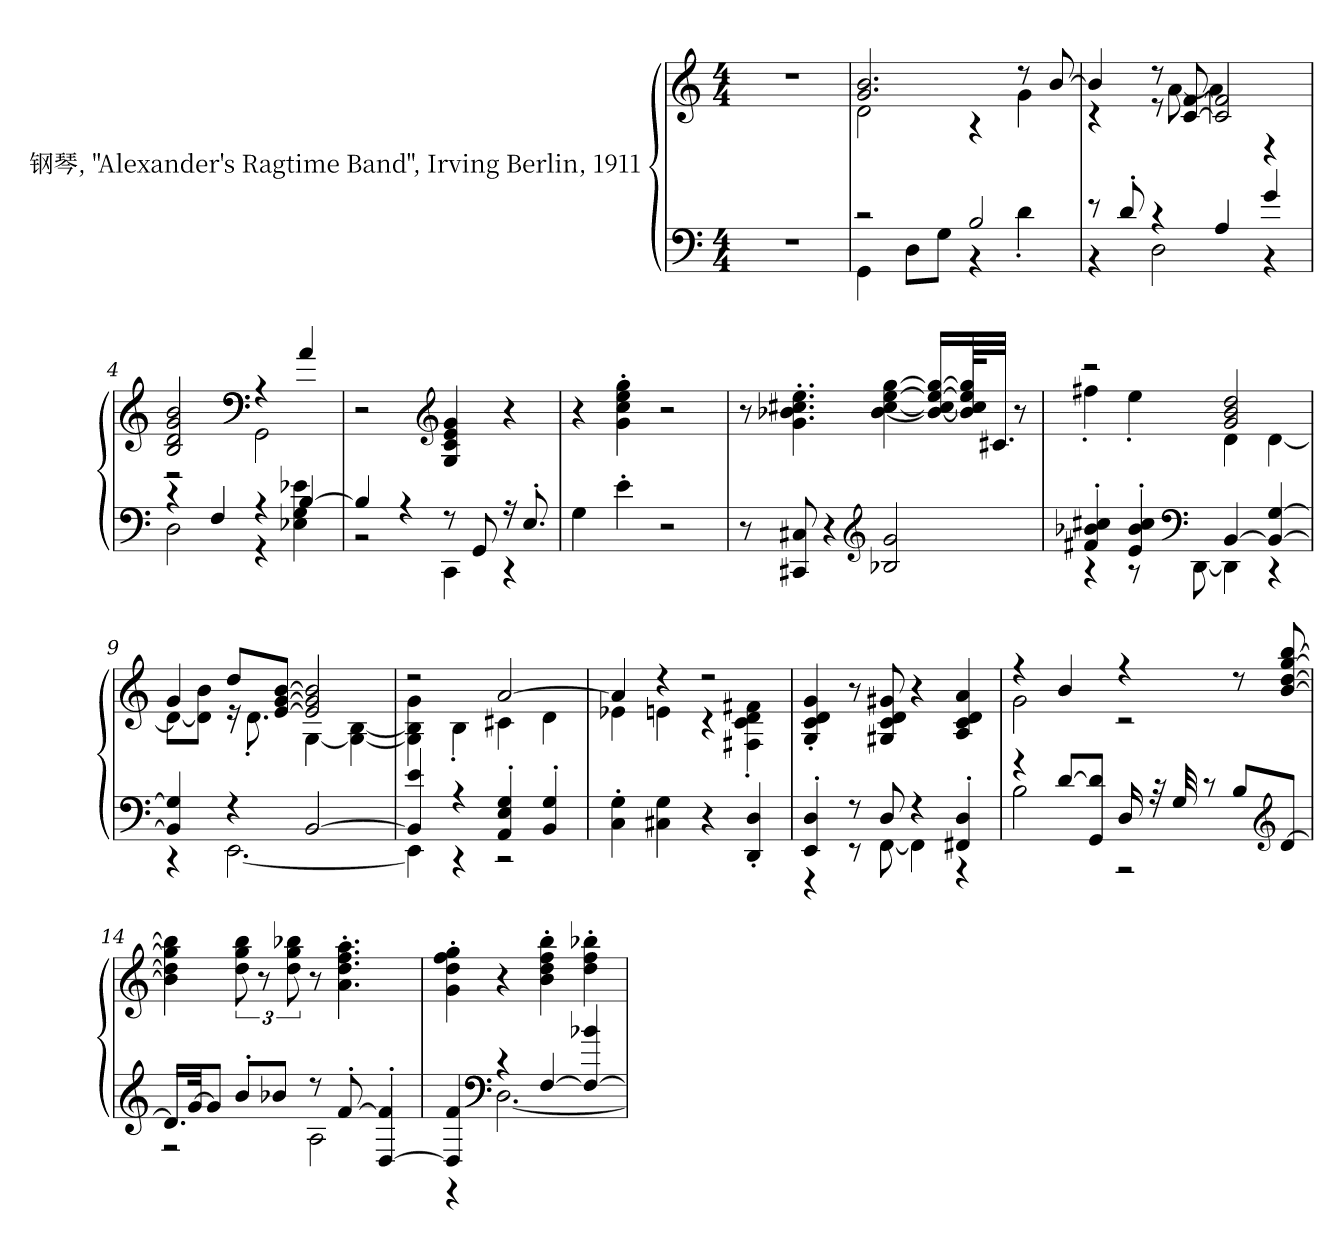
**kern	**kern
*part1	*part1
*staff2	*staff1
*I"钢琴, &quot;Alexander's Ragtime Band&quot;, Irving Berlin, 1911	*
*clefF4	*clefG2
*k[]	*k[]
*M4/4	*M4/4
*MM190	*MM190
=1	=1
1r	1r
=2	=2
*^	*^
2r	4GG\	2.g/ 2.b/	2d\
.	8D\L	.	.
.	8G\J	.	.
2B/	4r	.	4r
.	4d'\	8r	4g\
.	.	[8b/	.
=3	=3	=3	=3
8r	4r	4b/]	4r
8d'/	.	.	.
4r	2D\	8r	8r
.	.	[8c/ [8f/	[8a\
4A/	.	2c/] 2f/]	4a\]
4g/	4r	.	4r
=4	=4	=4	=4
4r	2D\	2B/ 2d/ 2g/ 2b/	2r
4F/	.	.	.
*	*	*clefF4	*
4r	4r	4r	2GG\
[4B/	4E-X\ 4G\ 4e-X\	4a/	.
*	*	*v	*v
=5	=5	=5
4B/]	2r	2r
4r	.	.
*	*	*clefG2
8r	4CC\	4G/ 4c/ 4e/ 4g/
8GG/	.	.
16r	4r	4r
8.E'/	.	.
*v	*v	*
=6	=6
4G\	4r
4e'\	4g\' 4cc\' 4ee\' 4gg\'
2r	2r
!!LO:LB:g=z
=7	=7
8r	8r
8CC#X/ 8C#X/	4.g\' 4.b-X\' 4.cc#X\' 4.ee\'
4r	.
*clefG2	*
2B-X/ 2g/	[4b-\ [4cc#\ [4ee\ [4gg\
.	16b-/_ 16cc#/_ 16ee/_ 16gg/_LL
.	64b-/] 64cc#/] 64ee/] 64gg/]KL
.	32.c#X/JJJ
.	8r
=8	=8
*^	*^
4f#X/' 4b-X/' 4cc#X/'	4r	2r	4ff#X'\
4e/' 4b-/' 4cc#/'	8r	.	4ee'\
*clefF4	*	*	*
.	[8DD\	.	.
[4BB/	4DD\]	2g/ 2b/ 2dd/	4d\
4BB/_ [4G/	4r	.	[4d\
=9	=9	=9	=9
4BB/] 4G/]	4r	4g/	8d\L_
.	.	.	8d\] 8b\J
4r	[2.EE\	8dd/L	16r
.	.	.	8.d'\
.	.	[8e/ [8g/ [8b/J	.
[2BB/	.	2e/] 2g/] 2b/]	[4G\
.	.	.	4G\_ [4B\
=10	=10	=10	=10
4BB/] 4e/	4EE\]	2r	4G\] 4B\] 4g\
4r	4r	.	4B'\
4AA/' 4E/' 4G/'	2r	[2a/	4c#X\
4BB/' 4G/'	.	.	4d\
*v	*v	*	*
!!LO:LB:g=z	!!
=11	=11	=11
4C\' 4G\'	4a/]	4e-X\
4C#X\ 4G\	4r	4en\
4r	2r	4r
4DD/' 4D/'	.	4F#X\' 4c\' 4d\' 4f#X\'
*	*v	*v
=12	=12
*^	*
4EE/' 4D/'	4r	4G/' 4c/' 4d/' 4g/'
8r	8r	8r
8D/	[8FF\	8G#X/ 8c/ 8d/ 8g#X/
4r	4FF\]	4r
4FF#X/' 4D/'	4r	4A/ 4c/ 4d/ 4a/
=13	=13	=13
*	*	*^
4r	2B\	4r	2g\
[8d/L	.	4b/	.
8GG/ 8d/]J	.	.	.
16D/	2r	4r	2r
32r	.	.	.
32G/	.	.	.
8r	.	.	.
8B/L	.	8r	.
*clefG2	*	*	*
[8d/J	.	[8b/ [8dd/ [8gg/ [8bb/	.
*	*	*v	*v
=14	=14	=14
16.d/LL]	2r	4b\] 4dd\] 4gg\] 4bb\]
[32g/JK	.	.
8g/J]	.	.
8b'/L	.	12dd\ 12gg\ 12bb\
.	.	12r
8b-X/J	.	.
.	.	12dd\ 12gg\ 12bb-X\
8r	2A\	8r
[8f'/	.	4.a\' 4.dd\' 4.ff\' 4.aa\'
[4D/' 4f/]'	.	.
!!LO:LB:g=z
=15	=15	=15
4D/] 4f/	4r	4g\' 4dd\' 4ff\' 4gg\'
*clefF4	*	*
4r	[2.D\	4r
[4F/	.	4b\' 4dd\' 4ff\' 4bb\'
4F/_ 4b-X/	.	4dd\' 4ff\' 4bb-X\'
*v	*v	*
=	=
*-	*-
